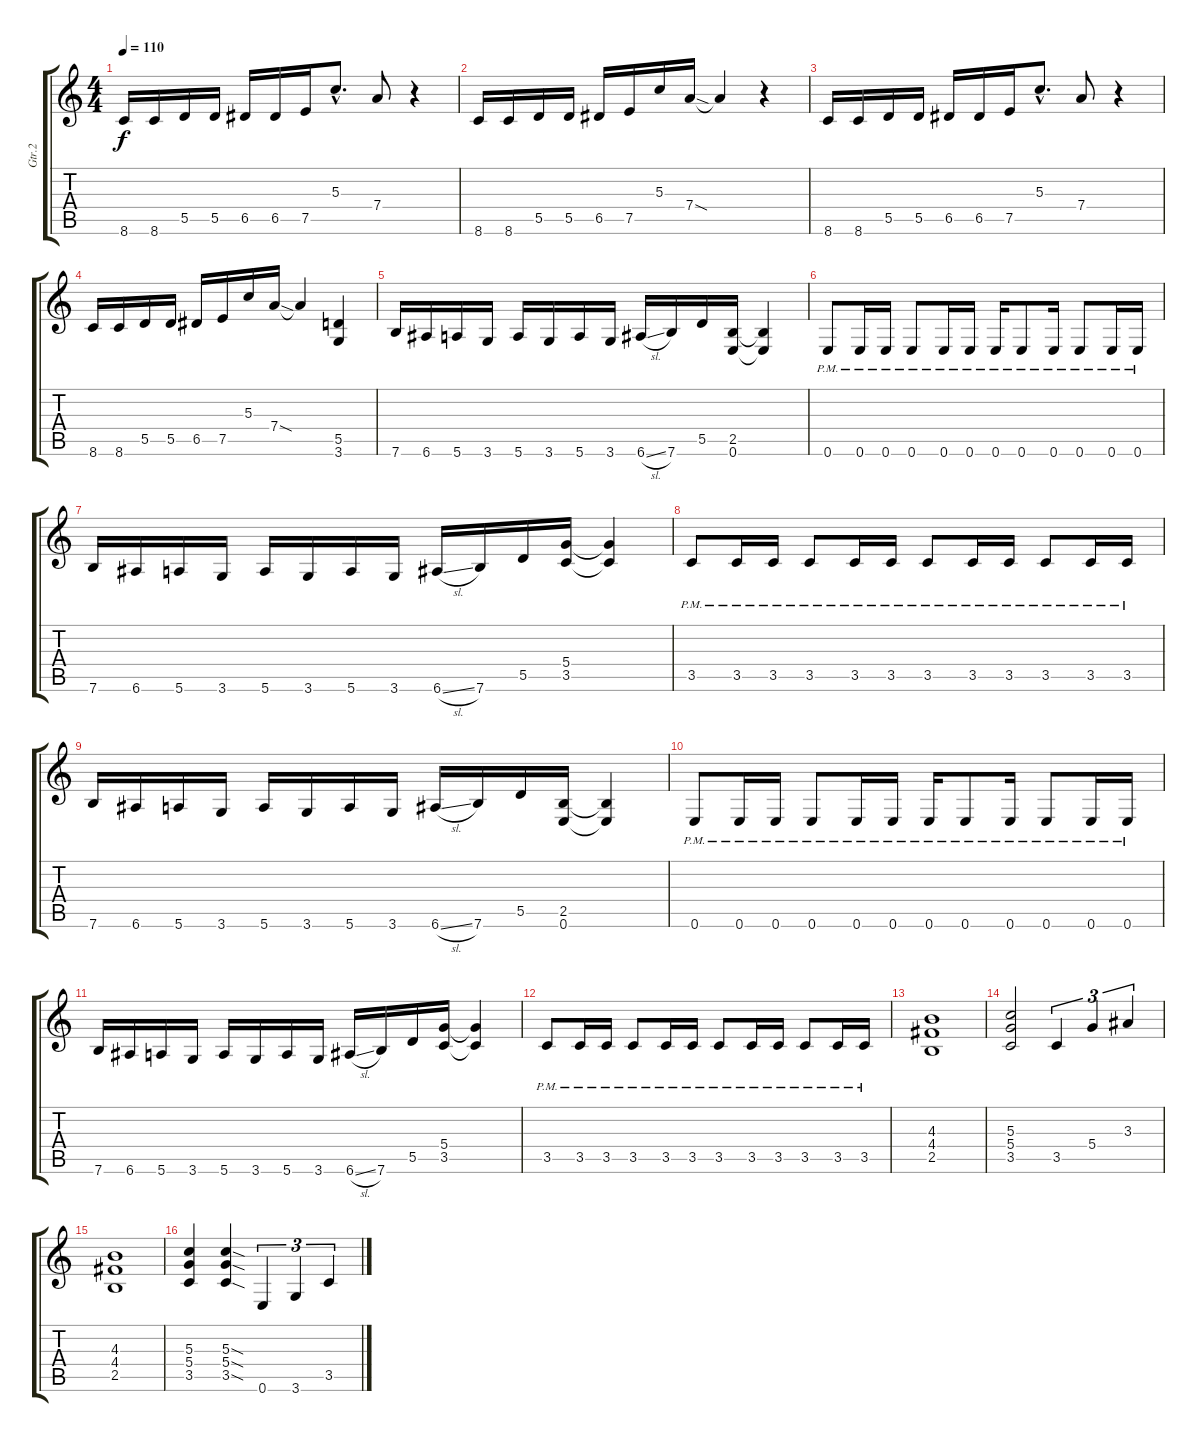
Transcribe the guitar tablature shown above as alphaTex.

\track ("Gtr.2" "Gtr.2") {instrument overdrivenguitar}
\staff {score tabs}
\tuning (E4 B3 G3 D3 A2 E2) {hide}
\ts (4 4)
\tempo 110
\clef g2
\ks c
8.6.16{dy f instrument overdrivenguitar} 8.6.16 5.5.16 5.5.16 6.5.16 6.5.16 7.5.16 5.3{hac}.8{d} 7.4.8 r.4 |
8.6.16 8.6.16 5.5.16 5.5.16 6.5.16 7.5.16 5.3.16 7.4{sod}.16 7.4{t}.4 r.4 |
8.6.16 8.6.16 5.5.16 5.5.16 6.5.16 6.5.16 7.5.16 5.3{hac}.8{d} 7.4.8 r.4 |
8.6.16 8.6.16 5.5.16 5.5.16 6.5.16 7.5.16 5.3.16 7.4{sod}.16 7.4{t}.4 (5.5 3.6).4 |
7.6.16 6.6.16 5.6.16 3.6.16 5.6.16 3.6.16 5.6.16 3.6.16 6.6{sl}.16 7.6.16 5.5.16 (2.5 0.6).16 (2.5{t} 0.6{t}).4 |
0.6{pm}.8 0.6{pm}.16 0.6{pm}.16 0.6{pm}.8 0.6{pm}.16 0.6{pm}.16 0.6{pm}.16 0.6{pm}.8 0.6{pm}.16 0.6{pm}.8 0.6{pm}.16 0.6{pm}.16 |
7.6.16 6.6.16 5.6.16 3.6.16 5.6.16 3.6.16 5.6.16 3.6.16 6.6{sl}.16 7.6.16 5.5.16 (5.4 3.5).16 (5.4{t} 3.5{t}).4 |
3.5{pm}.8 3.5{pm}.16 3.5{pm}.16 3.5{pm}.8 3.5{pm}.16 3.5{pm}.16 3.5{pm}.8 3.5{pm}.16 3.5{pm}.16 3.5{pm}.8 3.5{pm}.16 3.5{pm}.16 |
7.6.16 6.6.16 5.6.16 3.6.16 5.6.16 3.6.16 5.6.16 3.6.16 6.6{sl}.16 7.6.16 5.5.16 (2.5 0.6).16 (2.5{t} 0.6{t}).4 |
0.6{pm}.8 0.6{pm}.16 0.6{pm}.16 0.6{pm}.8 0.6{pm}.16 0.6{pm}.16 0.6{pm}.16 0.6{pm}.8 0.6{pm}.16 0.6{pm}.8 0.6{pm}.16 0.6{pm}.16 |
7.6.16 6.6.16 5.6.16 3.6.16 5.6.16 3.6.16 5.6.16 3.6.16 6.6{sl}.16 7.6.16 5.5.16 (5.4 3.5).16 (5.4{t} 3.5{t}).4 |
3.5{pm}.8 3.5{pm}.16 3.5{pm}.16 3.5{pm}.8 3.5{pm}.16 3.5{pm}.16 3.5{pm}.8 3.5{pm}.16 3.5{pm}.16 3.5{pm}.8 3.5{pm}.16 3.5{pm}.16 |
(4.3 4.4 2.5).1 |
(5.3 5.4 3.5).2 3.5.4{tu (3 2)} 5.4.4{tu (3 2)} 3.3.4{tu (3 2)} |
(4.3 4.4 2.5).1 |
(5.3 5.4 3.5).4 (5.3{sod} 5.4{sod} 3.5{sod}).4 0.6.4{tu (3 2)} 3.6.4{tu (3 2)} 3.5.4{tu (3 2)}
